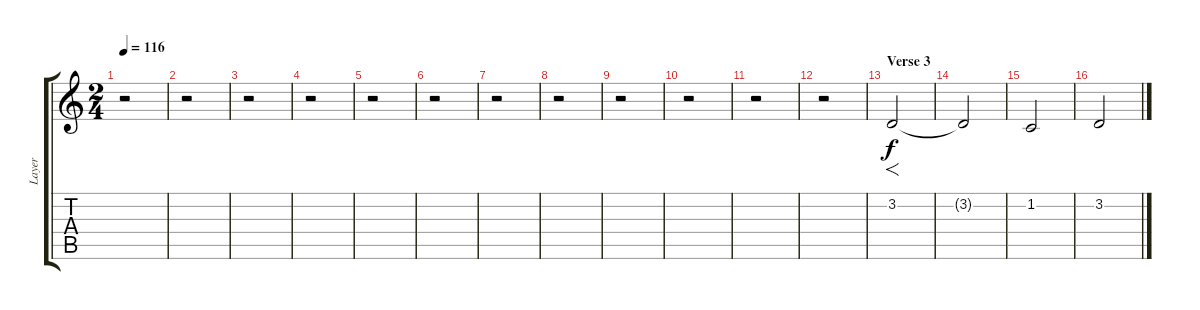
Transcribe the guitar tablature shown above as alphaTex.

\track ("Layer" "Layer") {instrument synthstrings2}
\staff {score tabs}
\tuning (E4 B3 G3 D3 A2 E2) {hide}
\ts (2 4)
\tempo 116
\clef g2
\ks c
r.2{dy f} |
r.2 |
r.2 |
r.2 |
r.2 |
r.2 |
r.2 |
r.2 |
r.2 |
r.2 |
r.2 |
r.2 |
\section ("" "Verse 3")
3.2.2{f} |
3.2{t}.2 |
1.2.2 |
3.2.2
